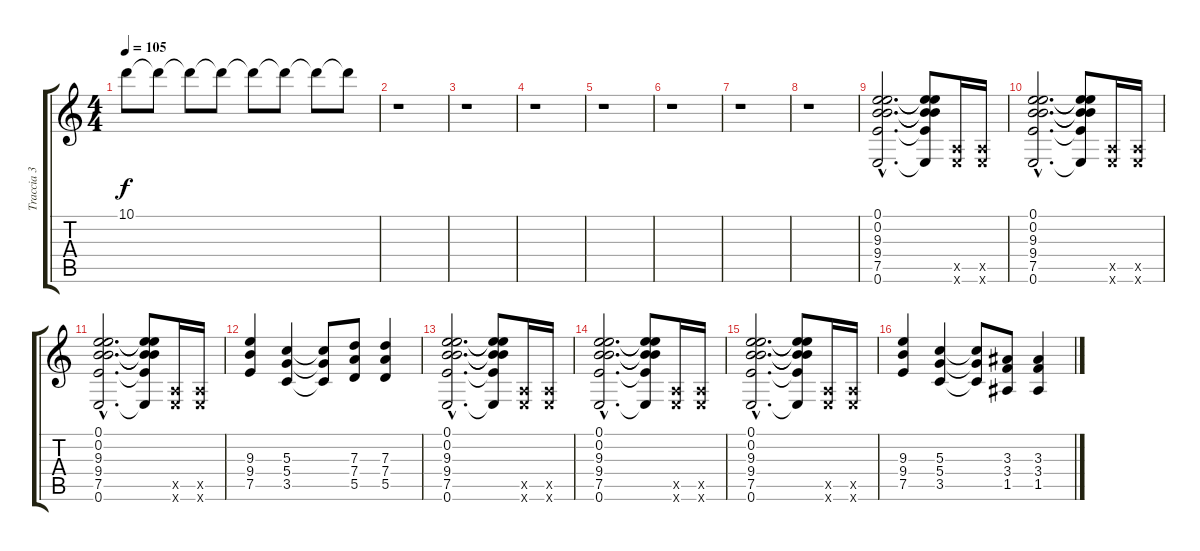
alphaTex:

\track ("Traccia 3" "Traccia 3") {instrument distortionguitar}
\staff {score tabs}
\tuning (E4 B3 G3 D3 A2 E2) {hide}
\ts (4 4)
\tempo 105
\clef g2
\ks c
10.1{t}.8{dy f volume 8} 10.1{t}.8{volume 7} 10.1{t}.8{volume 6} 10.1{t}.8{volume 5} 10.1{t}.8{volume 4} 10.1{t}.8{volume 3} 10.1{t}.8{volume 2} 10.1{t}.8{volume 1} |
r.1 |
r.1 |
r.1 |
r.1 |
r.1 |
r.1 |
r.1 |
(0.1{hac} 0.2{hac} 9.3{hac} 9.4{hac} 7.5{hac} 0.6{hac}).2{d volume 13 instrument distortionguitar} (0.1{t} 0.2{t} 9.3{t} 9.4{t} 7.5{t} 0.6{t}).8 (0.5{x} 0.6{x}).16 (0.5{x} 0.6{x}).16 |
(0.1{hac} 0.2{hac} 9.3{hac} 9.4{hac} 7.5{hac} 0.6{hac}).2{d} (0.1{t} 0.2{t} 9.3{t} 9.4{t} 7.5{t} 0.6{t}).8 (0.5{x} 0.6{x}).16 (0.5{x} 0.6{x}).16 |
(0.1{hac} 0.2{hac} 9.3{hac} 9.4{hac} 7.5{hac} 0.6{hac}).2{d} (0.1{t} 0.2{t} 9.3{t} 9.4{t} 7.5{t} 0.6{t}).8 (0.5{x} 0.6{x}).16 (0.5{x} 0.6{x}).16 |
(9.3 9.4 7.5).4 (5.3 5.4 3.5).4 (5.3{t} 5.4{t} 3.5{t}).8 (7.3 7.4 5.5).8 (7.3 7.4 5.5).4 |
(0.1{hac} 0.2{hac} 9.3{hac} 9.4{hac} 7.5{hac} 0.6{hac}).2{d} (0.1{t} 0.2{t} 9.3{t} 9.4{t} 7.5{t} 0.6{t}).8 (0.5{x} 0.6{x}).16 (0.5{x} 0.6{x}).16 |
(0.1{hac} 0.2{hac} 9.3{hac} 9.4{hac} 7.5{hac} 0.6{hac}).2{d} (0.1{t} 0.2{t} 9.3{t} 9.4{t} 7.5{t} 0.6{t}).8 (0.5{x} 0.6{x}).16 (0.5{x} 0.6{x}).16 |
(0.1{hac} 0.2{hac} 9.3{hac} 9.4{hac} 7.5{hac} 0.6{hac}).2{d} (0.1{t} 0.2{t} 9.3{t} 9.4{t} 7.5{t} 0.6{t}).8 (0.5{x} 0.6{x}).16 (0.5{x} 0.6{x}).16 |
(9.3 9.4 7.5).4 (5.3 5.4 3.5).4 (5.3{t} 5.4{t} 3.5{t}).8 (3.3 3.4 1.5).8 (3.3 3.4 1.5).4
